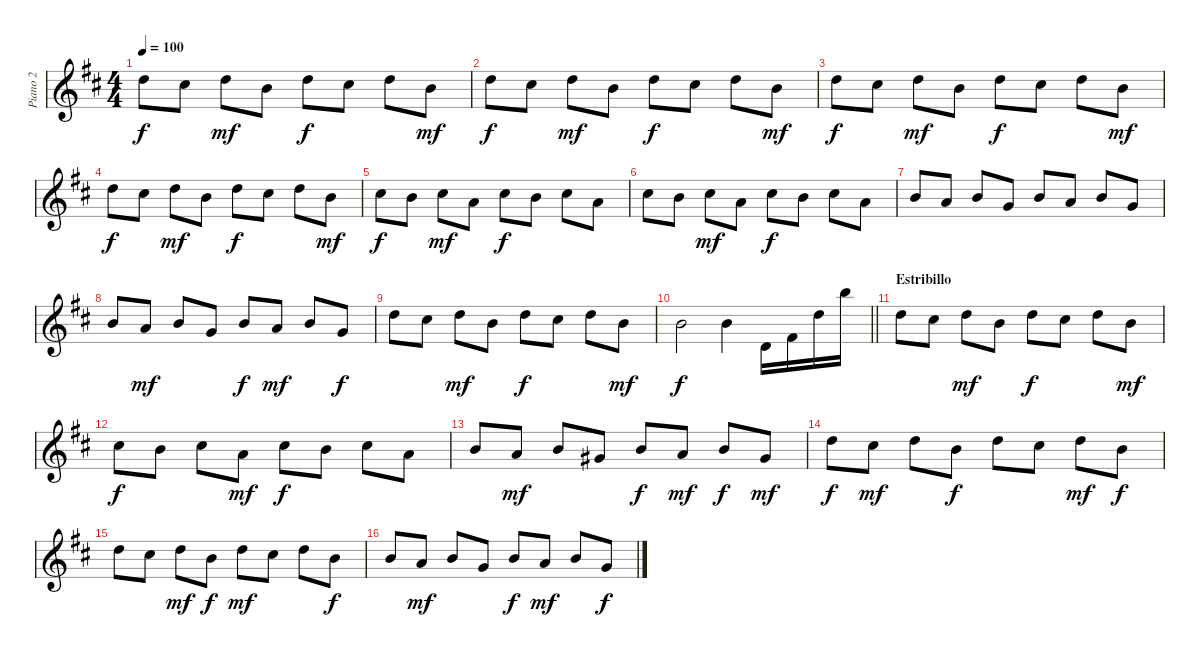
\track ("Piano 2" "Piano 2") {instrument acousticgrandpiano}
\staff {score}
\tuning (E4 B3 G3 D3 A2 E2) {hide}
\ts (4 4)
\tempo 100
\clef g2
\ks bminor
10.1.8{dy f} 9.1.8 10.1.8{dy mf} 7.1.8 10.1.8{dy f} 9.1.8 10.1.8 7.1.8{dy mf} |
10.1.8{dy f} 9.1.8 10.1.8{dy mf} 7.1.8 10.1.8{dy f} 9.1.8 10.1.8 7.1.8{dy mf} |
10.1.8{dy f} 9.1.8 10.1.8{dy mf} 7.1.8 10.1.8{dy f} 9.1.8 10.1.8 7.1.8{dy mf} |
10.1.8{dy f} 9.1.8 10.1.8{dy mf} 7.1.8 10.1.8{dy f} 9.1.8 10.1.8 7.1.8{dy mf} |
9.1.8{dy f} 7.1.8 9.1.8{dy mf} 10.2.8 9.1.8{dy f} 7.1.8 9.1.8 10.2.8 |
9.1.8 7.1.8 9.1.8{dy mf} 10.2.8 9.1.8{dy f} 7.1.8 9.1.8 10.2.8 |
7.1.8 5.1.8 7.1.8 3.1.8 7.1.8 5.1.8 7.1.8 3.1.8 |
7.1.8 5.1.8{dy mf} 7.1.8 8.2.8 7.1.8{dy f} 5.1.8{dy mf} 7.1.8 8.2.8{dy f} |
10.1.8 9.1.8 10.1.8{dy mf} 7.1.8 10.1.8{dy f} 9.1.8 10.1.8 7.1.8{dy mf} |
\barLineRight lightlight
7.1.2{dy f} 7.1.4 3.2.16 2.1.16 10.1.16 19.1.16 |
\section ("" "Estribillo")
10.1.8 9.1.8 10.1.8{dy mf} 7.1.8 10.1.8{dy f} 9.1.8 10.1.8 7.1.8{dy mf} |
9.1.8{dy f} 7.1.8 9.1.8 10.2.8{dy mf} 9.1.8{dy f} 7.1.8 9.1.8 10.2.8 |
7.1.8 5.1.8{dy mf} 7.1.8 4.1.8 7.1.8{dy f} 5.1.8{dy mf} 7.1.8{dy f} 4.1.8{dy mf} |
10.1.8{dy f} 9.1.8{dy mf} 10.1.8 7.1.8{dy f} 10.1.8 9.1.8 10.1.8{dy mf} 7.1.8{dy f} |
10.1.8 9.1.8 10.1.8{dy mf} 7.1.8{dy f} 10.1.8{dy mf} 9.1.8 10.1.8 7.1.8{dy f} |
7.1.8 5.1.8{dy mf} 7.1.8 8.2.8 7.1.8{dy f} 5.1.8{dy mf} 7.1.8 8.2.8{dy f}
